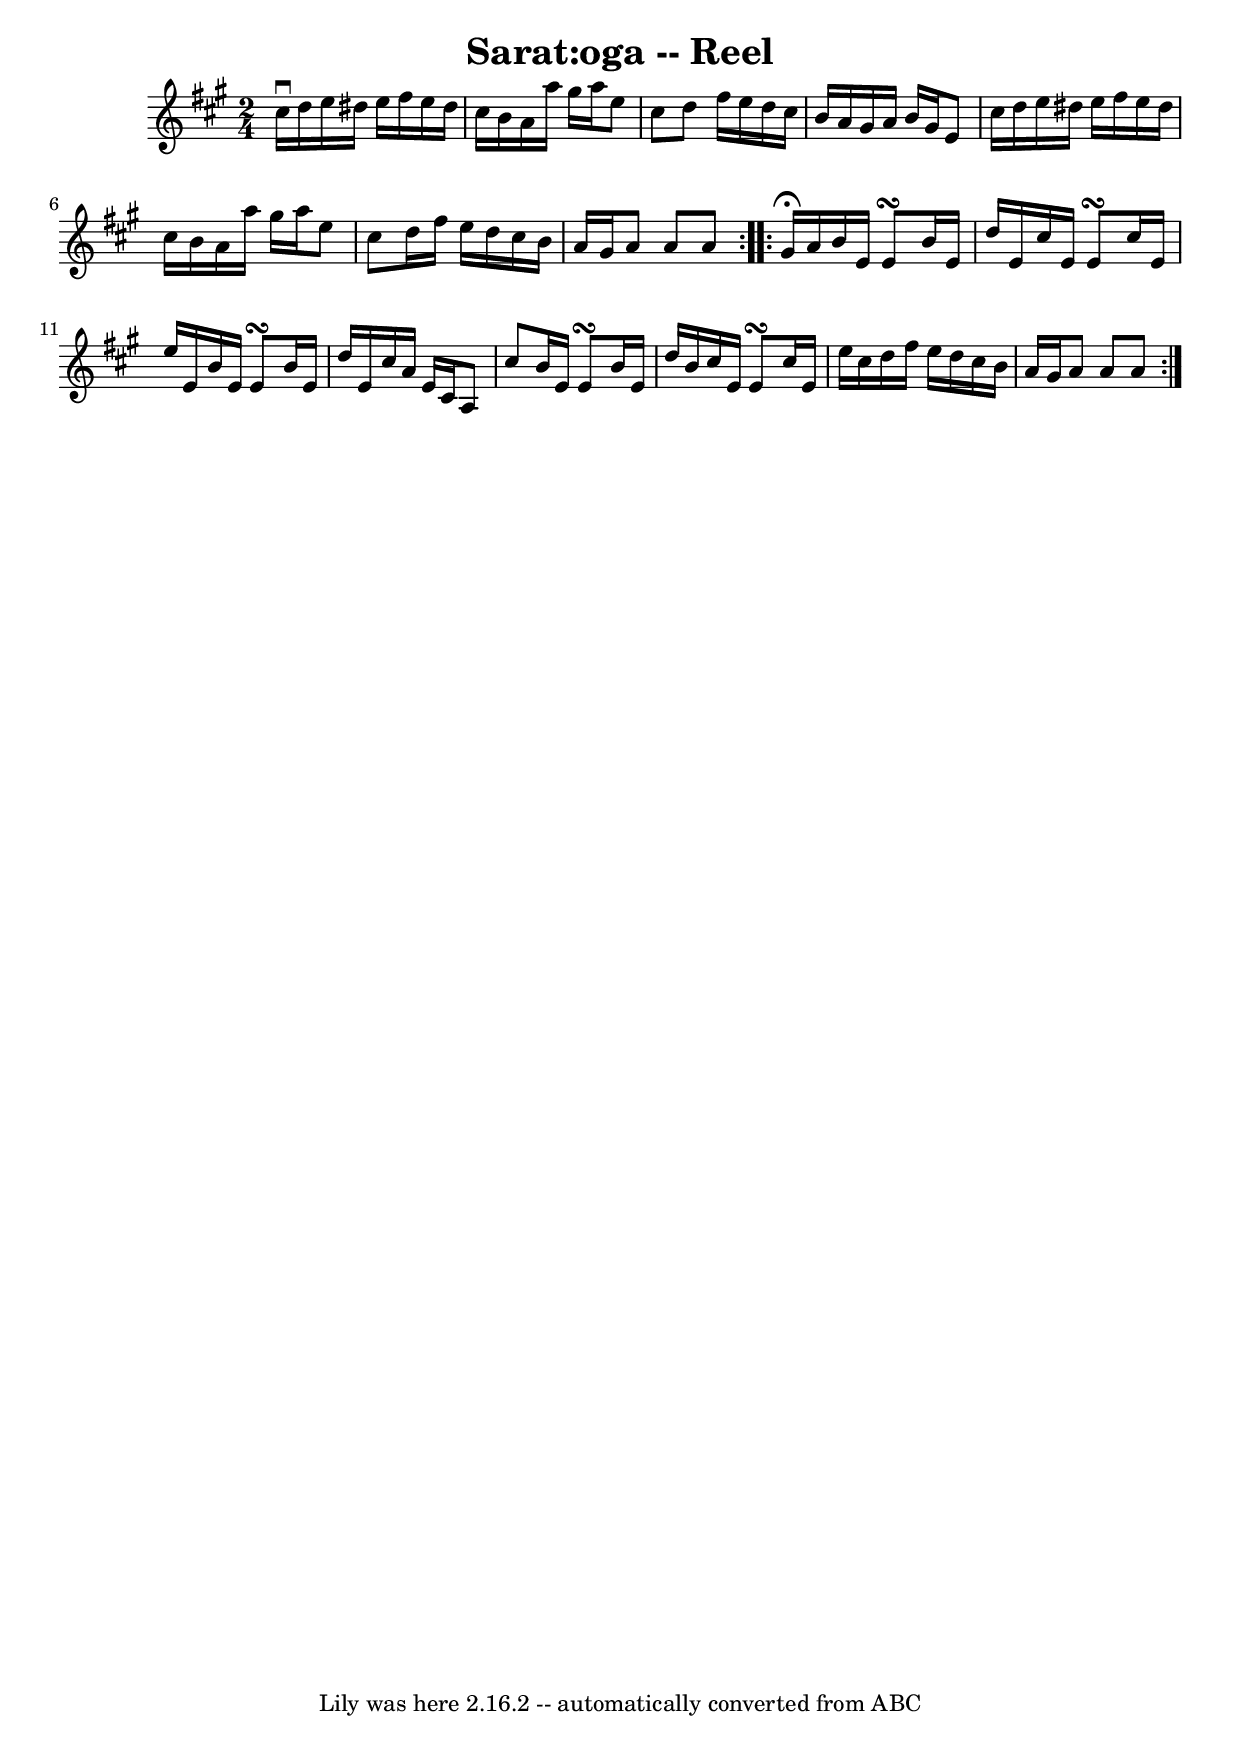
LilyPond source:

\version "2.7.40"
\include "Mammoth.ily"
\header {
	%% book = "Ryan's Mammoth Collection"
	crossRefNumber = "1"
	footnotes = ""
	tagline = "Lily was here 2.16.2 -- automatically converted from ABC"
	title = "Sarat:oga -- Reel"
}
voicedefault =  {


\repeat volta 2 {
\time 2/4 \key a \major cis''16^\downbow d''16  |
 e''16    
dis''16 e''16 fis''16 e''16 dis''16 cis''16 b'16  |
   
a'16 a''16 gis''16 a''16 e''8 cis''8  |
 d''8 fis''16 
 e''16 d''16 cis''16 b'16 a'16  |
 gis'16 a'16 b'16 
 gis'16 e'8 cis''16 d''16  |
 e''16 dis''16 e''16    
fis''16 e''16 dis''16 cis''16 b'16  |
 a'16 a''16    
gis''16 a''16 e''8 cis''8  |
 d''16 fis''16 e''16    
d''16 cis''16 b'16 a'16 gis'16  |
 a'8 a'8 a'8    
} \repeat volta 2 { gis'16^\fermata a'16  |
 b'16 e'16 e'8 
\turn b'16 e'16 d''16 e'16  |
 cis''16 e'16 e'8\turn   
 cis''16 e'16 e''16 e'16  |
 b'16 e'16 e'8\turn b'16  
 e'16 d''16 e'16  |
 cis''16 a'16 e'16 cis'16 a8    
cis''8  |
 b'16 e'16 e'8\turn b'16 e'16 d''16 b'16  
|
 cis''16 e'16 e'8\turn cis''16 e'16 e''16 cis''16  
|
 d''16 fis''16 e''16 d''16 cis''16 b'16 a'16    
gis'16  |
 a'8 a'8 a'8  }   
}

\score{
    <<

	\context Staff="default"
	{
	    \voicedefault 
	}

    >>
	\layout {
	}
	\midi {}
}
